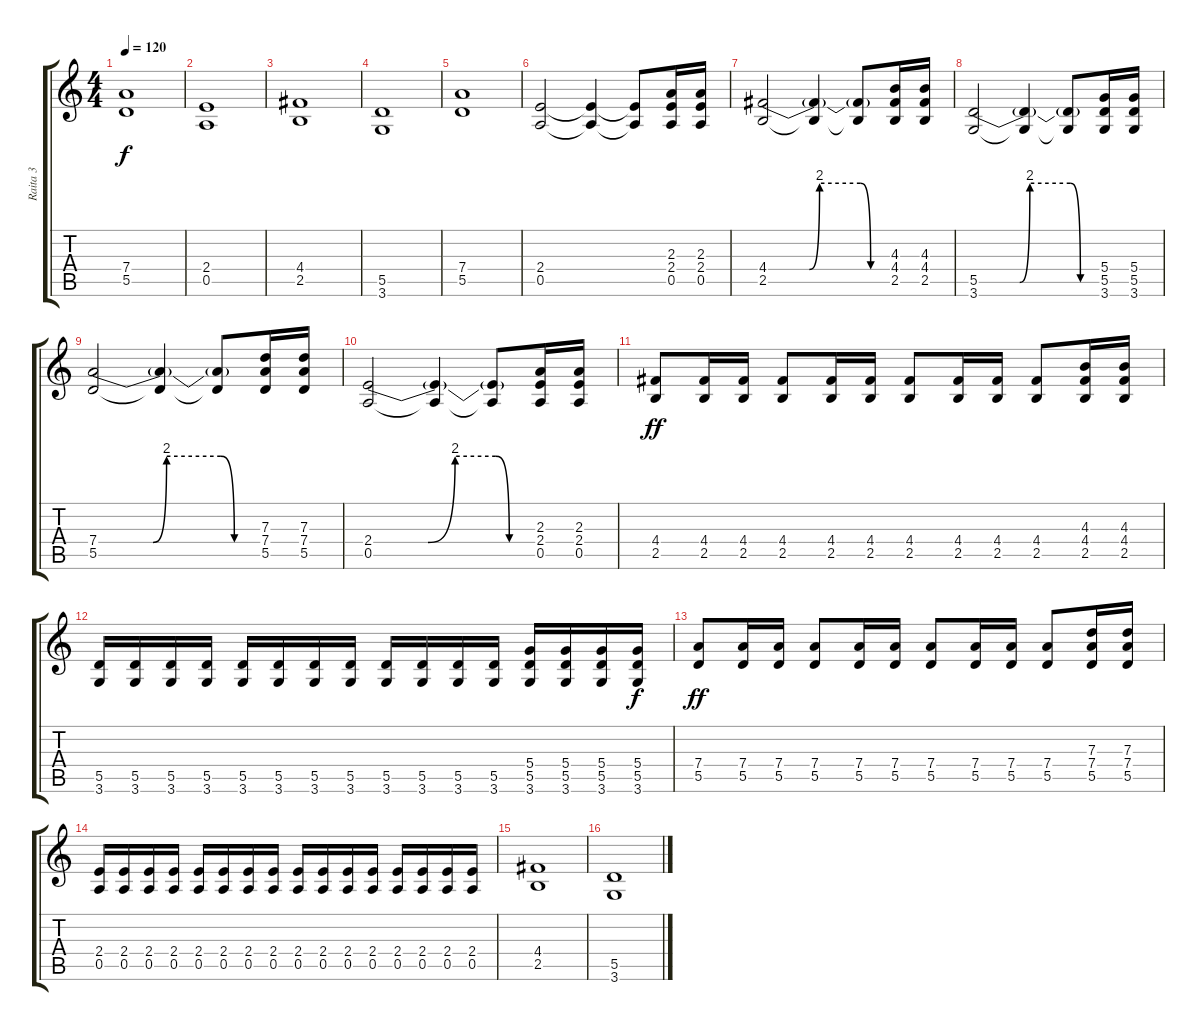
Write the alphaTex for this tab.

\track ("Raita 3" "Raita 3") {instrument distortionguitar}
\staff {score tabs}
\tuning (E4 B3 G3 D3 A2 E2) {hide}
\ts (4 4)
\tempo 120
\clef g2
\ks c
(7.4 5.5).1{dy f} |
(2.4 0.5).1 |
(4.4 2.5).1 |
(5.5 3.6).1 |
(7.4 5.5).1 |
(2.4 0.5).2 (2.4{t} 0.5{t}).4 (2.4{t} 0.5{t}).8 (2.3 2.4 0.5).16 (2.3 2.4 0.5).16 |
(4.4{be (custom 0 0 20 0 25 8 45 8 50 0 60 0)} 2.5).2 (4.4{t} 2.5{t}).4 (4.4{t} 2.5{t}).8 (4.3 4.4 2.5).16 (4.3 4.4 2.5).16 |
(5.5{be (custom 0 0 20 0 25 8 45 8 50 0 60 0)} 3.6).2 (5.5{t} 3.6{t}).4 (5.5{t} 3.6{t}).8 (5.4 5.5 3.6).16 (5.4 5.5 3.6).16 |
(7.4{be (custom 0 0 20 0 25 8 45 8 50 0 60 0)} 5.5).2 (7.4{t} 5.5{t}).4 (7.4{t} 5.5{t}).8 (7.3 7.4 5.5).16 (7.3 7.4 5.5).16 |
(2.4{be (custom 0 0 20 0 30 8 45 8 50 0 60 0)} 0.5).2 (2.4{t} 0.5{t}).4 (2.4{t} 0.5{t}).8 (2.3 2.4 0.5).16 (2.3 2.4 0.5).16 |
(4.4 2.5).8{dy ff} (4.4 2.5).16 (4.4 2.5).16 (4.4 2.5).8 (4.4 2.5).16 (4.4 2.5).16 (4.4 2.5).8 (4.4 2.5).16 (4.4 2.5).16 (4.4 2.5).8 (4.3 4.4 2.5).16 (4.3 4.4 2.5).16 |
(5.5 3.6).16 (5.5 3.6).16 (5.5 3.6).16 (5.5 3.6).16 (5.5 3.6).16 (5.5 3.6).16 (5.5 3.6).16 (5.5 3.6).16 (5.5 3.6).16 (5.5 3.6).16 (5.5 3.6).16 (5.5 3.6).16 (5.4 5.5 3.6).16 (5.4 5.5 3.6).16 (5.4 5.5 3.6).16 (5.4 5.5 3.6).16{dy f} |
(7.4 5.5).8{dy ff} (7.4 5.5).16 (7.4 5.5).16 (7.4 5.5).8 (7.4 5.5).16 (7.4 5.5).16 (7.4 5.5).8 (7.4 5.5).16 (7.4 5.5).16 (7.4 5.5).8 (7.3 7.4 5.5).16 (7.3 7.4 5.5).16 |
(2.4 0.5).16 (2.4 0.5).16 (2.4 0.5).16 (2.4 0.5).16 (2.4 0.5).16 (2.4 0.5).16 (2.4 0.5).16 (2.4 0.5).16 (2.4 0.5).16 (2.4 0.5).16 (2.4 0.5).16 (2.4 0.5).16 (2.4 0.5).16 (2.4 0.5).16 (2.4 0.5).16 (2.4 0.5).16 |
(4.4 2.5).1 |
(5.5 3.6).1
